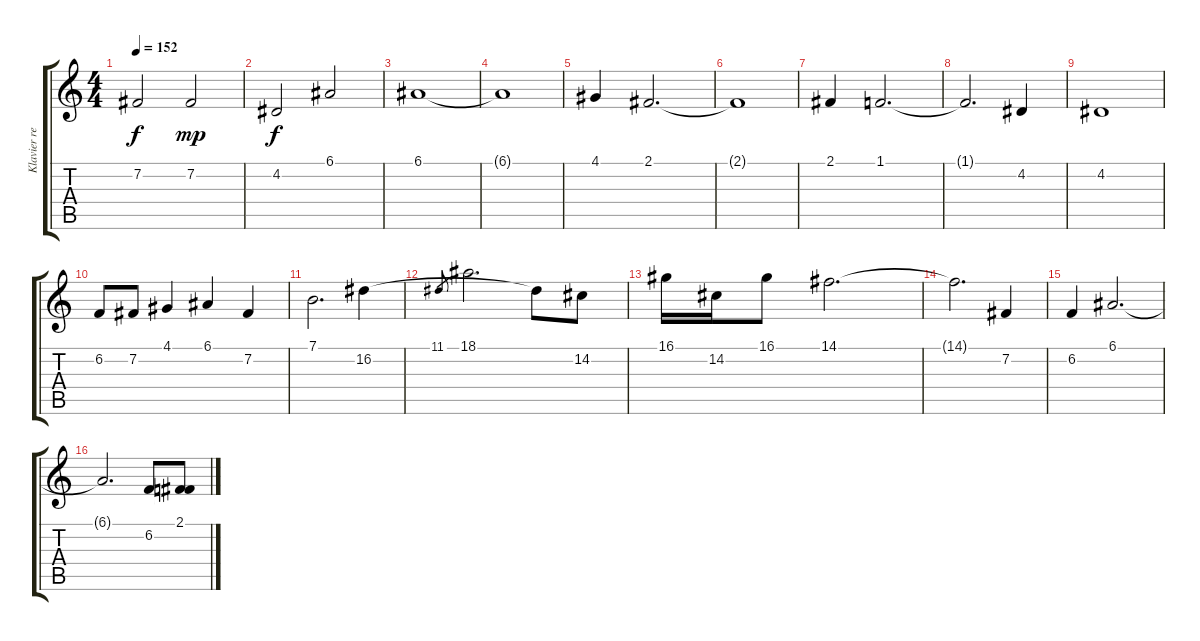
\track ("Klavier rechte Hand" "Klavier re") {instrument acousticgrandpiano}
\staff {score tabs}
\tuning (E4 B3 G3 D3 A2 E2) {hide}
\ts (4 4)
\tempo 152
\clef g2
\ks c
7.2.2{dy f} 7.2.2{dy mp} |
4.2.2{dy f} 6.1.2 |
6.1.1 |
6.1{t}.1 |
4.1.4 2.1.2{d} |
2.1{t}.1 |
2.1.4 1.1.2{d} |
1.1{t}.2{d} 4.2.4 |
4.2.1 |
6.2.8 7.2.8 4.1.4 6.1.4 7.2.4 |
7.1.2{d} 16.2.4 |
11.1.8{gr} 18.1.2{d} 16.2{t}.8 14.2.8 |
16.1.16 14.2.16 16.1.8 14.1.2{d} |
14.1{t}.2{d} 7.2.4 |
6.2.4 6.1.2{d} |
6.1{t}.2{d} 6.2.8 (2.1 6.2{t}).8
